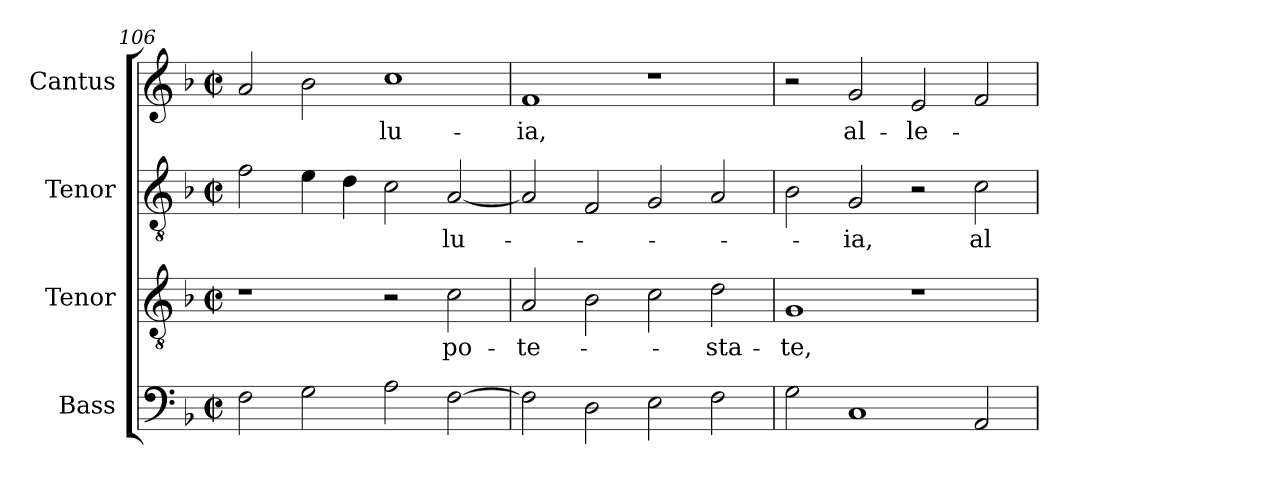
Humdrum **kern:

**kern	**kern	**text	**kern	**text	**kern	**text
*part4	*part3	*part3	*part2	*part2	*part1	*part1
*staff4	*staff3	*staff3	*staff2	*staff2	*staff1	*staff1
*I"Bass	*I"Tenor	*	*I"Tenor	*	*I"Cantus	*
*	*I'Tenor	*	*	*	*	*
*clefF4	*clefGv2	*	*clefGv2	*	*clefG2	*
*	*ITrd7c12	*	*ITrd7c12	*	*	*
*k[b-]	*k[b-]	*	*k[b-]	*	*k[b-]	*
*F:	*F:	*	*F:	*	*F:	*
*M2/2	*M2/2	*	*M2/2	*	*M2/2	*
*met(c|)	*met(c|)	*	*met(c|)	*	*met(c|)	*
=106	=106	=106	=106	=106	=106	=106
2Fi\	1r	.	2Fi\	.	2ai/	.
2Gi\	.	.	4Ei\	.	2b-i\	.
.	.	.	4Di\	.	.	.
!	!	!	!	!	!	!LO:LY:b:color=#000000
2Ai\	2r	.	2Ci\	.	1cci	-lu-
!	!	!LO:LY:b:color=#000000	!	!	!	!
!	!	!	!	!LO:LY:b:color=#000000	!	!
[>2Fi\	2Ci\	po-	[<2AAi/	-lu-	.	.
!!LO:PB:g=z
=107	=107	=107	=107	=107	=107	=107
!	!	!LO:LY:b:color=#000000	!	!	!	!
!	!	!	!	!	!	!LO:LY:b:color=#000000
2Fi\]	2AAi/	-te-	2AAi/]	.	1fi	-ia,
2Di\	2BB-i\	.	2FFi/	.	.	.
2Ei\	2Ci\	.	2GGi/	.	1r	.
!	!	!LO:LY:b:color=#000000	!	!	!	!
2Fi\	2Di\	-sta-	2AAi/	.	.	.
=108	=108	=108	=108	=108	=108	=108
!	!	!LO:LY:b:color=#000000	!	!	!	!
2Gi\	1GGi	-te,	2BB-i\	.	2r	.
!	!	!	!	!LO:LY:b:color=#000000	!	!
!	!	!	!	!	!	!LO:LY:b:color=#000000
1Ci	.	.	2GGi/	-ia,	2gi/	al-
!	!	!	!	!	!	!LO:LY:b:color=#000000
.	1r	.	2r	.	2ei/	-le-
!	!	!	!	!LO:LY:b:color=#000000	!	!
2AAi/	.	.	2Ci\	al-	2fi/	.
=	=	=	=	=	=	=
*-	*-	*-	*-	*-	*-	*-
